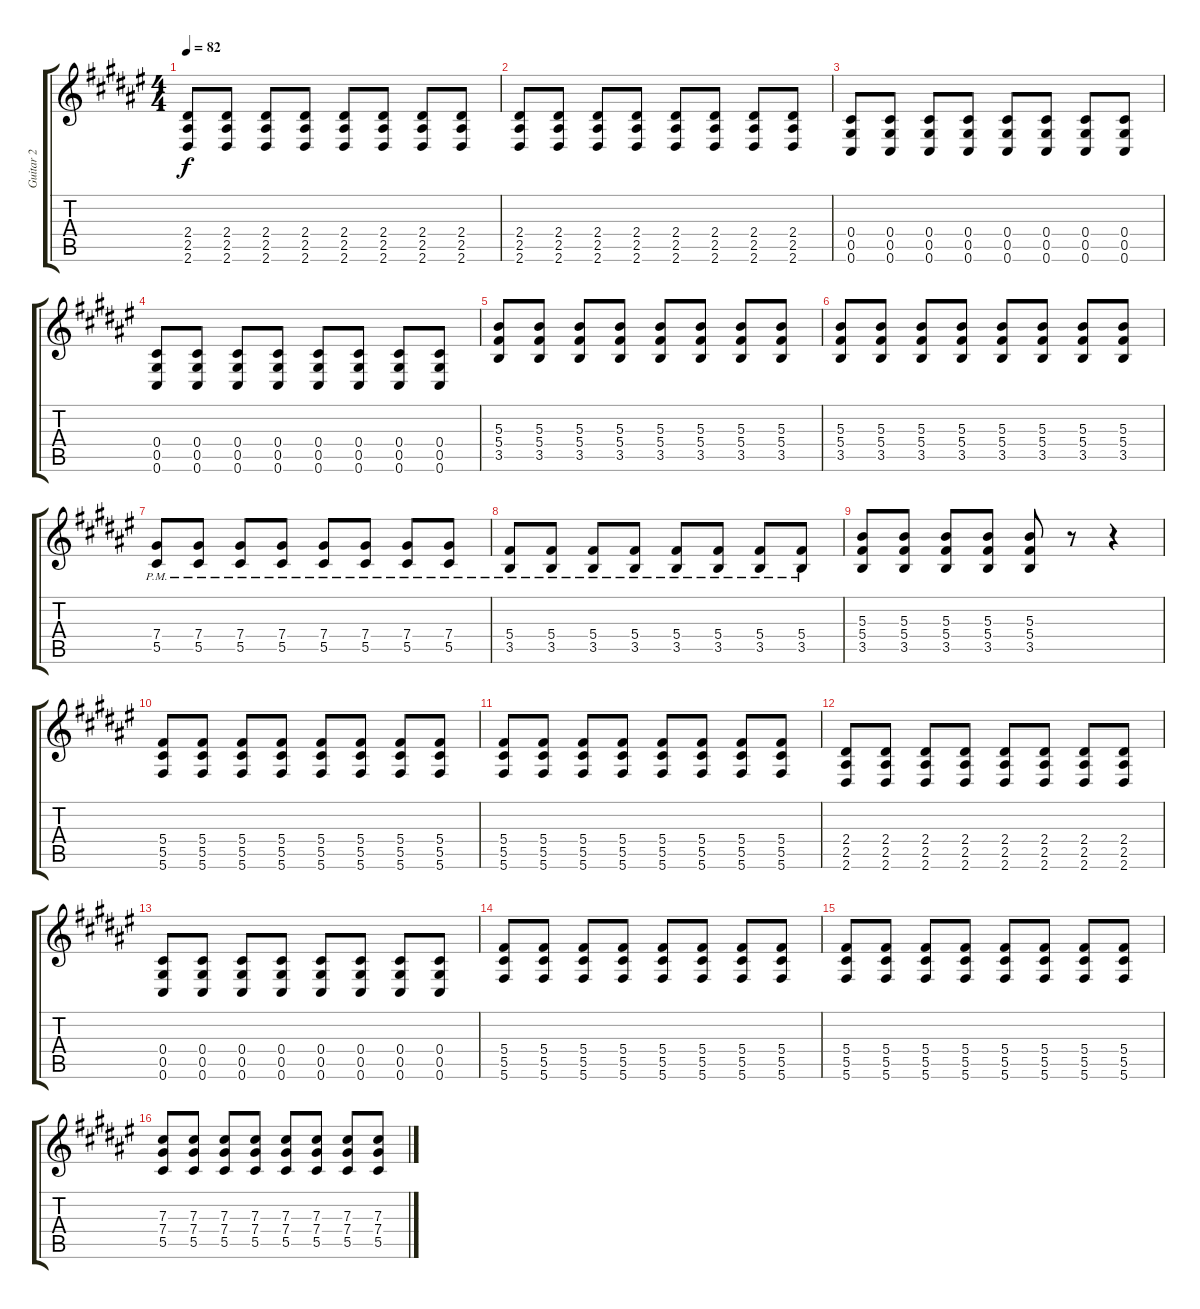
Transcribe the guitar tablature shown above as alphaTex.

\track ("Guitar 2" "Guitar 2") {instrument distortionguitar}
\staff {score tabs}
\tuning (Eb4 Bb3 Gb3 Db3 Ab2 Db2) {hide}
\ts (4 4)
\tempo 82
\clef g2
\ks f#
(2.4 2.5 2.6).8{dy f} (2.4 2.5 2.6).8 (2.4 2.5 2.6).8 (2.4 2.5 2.6).8 (2.4 2.5 2.6).8 (2.4 2.5 2.6).8 (2.4 2.5 2.6).8 (2.4 2.5 2.6).8 |
(2.4 2.5 2.6).8 (2.4 2.5 2.6).8 (2.4 2.5 2.6).8 (2.4 2.5 2.6).8 (2.4 2.5 2.6).8 (2.4 2.5 2.6).8 (2.4 2.5 2.6).8 (2.4 2.5 2.6).8 |
(0.4 0.5 0.6).8 (0.4 0.5 0.6).8 (0.4 0.5 0.6).8 (0.4 0.5 0.6).8 (0.4 0.5 0.6).8 (0.4 0.5 0.6).8 (0.4 0.5 0.6).8 (0.4 0.5 0.6).8 |
(0.4 0.5 0.6).8 (0.4 0.5 0.6).8 (0.4 0.5 0.6).8 (0.4 0.5 0.6).8 (0.4 0.5 0.6).8 (0.4 0.5 0.6).8 (0.4 0.5 0.6).8 (0.4 0.5 0.6).8 |
(5.3 5.4 3.5).8 (5.3 5.4 3.5).8 (5.3 5.4 3.5).8 (5.3 5.4 3.5).8 (5.3 5.4 3.5).8 (5.3 5.4 3.5).8 (5.3 5.4 3.5).8 (5.3 5.4 3.5).8 |
(5.3 5.4 3.5).8 (5.3 5.4 3.5).8 (5.3 5.4 3.5).8 (5.3 5.4 3.5).8 (5.3 5.4 3.5).8 (5.3 5.4 3.5).8 (5.3 5.4 3.5).8 (5.3 5.4 3.5).8 |
(7.4{pm} 5.5{pm}).8 (7.4{pm} 5.5{pm}).8 (7.4{pm} 5.5{pm}).8 (7.4{pm} 5.5{pm}).8 (7.4{pm} 5.5{pm}).8 (7.4{pm} 5.5{pm}).8 (7.4{pm} 5.5{pm}).8 (7.4{pm} 5.5{pm}).8 |
(5.4{pm} 3.5{pm}).8 (5.4{pm} 3.5{pm}).8 (5.4{pm} 3.5{pm}).8 (5.4{pm} 3.5{pm}).8 (5.4{pm} 3.5{pm}).8 (5.4{pm} 3.5{pm}).8 (5.4{pm} 3.5{pm}).8 (5.4{pm} 3.5{pm}).8 |
(5.3 5.4 3.5).8 (5.3 5.4 3.5).8 (5.3 5.4 3.5).8 (5.3 5.4 3.5).8 (5.3 5.4 3.5).8 r.8 r.4 |
(5.4 5.5 5.6).8 (5.4 5.5 5.6).8 (5.4 5.5 5.6).8 (5.4 5.5 5.6).8 (5.4 5.5 5.6).8 (5.4 5.5 5.6).8 (5.4 5.5 5.6).8 (5.4 5.5 5.6).8 |
(5.4 5.5 5.6).8 (5.4 5.5 5.6).8 (5.4 5.5 5.6).8 (5.4 5.5 5.6).8 (5.4 5.5 5.6).8 (5.4 5.5 5.6).8 (5.4 5.5 5.6).8 (5.4 5.5 5.6).8 |
(2.4 2.5 2.6).8 (2.4 2.5 2.6).8 (2.4 2.5 2.6).8 (2.4 2.5 2.6).8 (2.4 2.5 2.6).8 (2.4 2.5 2.6).8 (2.4 2.5 2.6).8 (2.4 2.5 2.6).8 |
(0.4 0.5 0.6).8 (0.4 0.5 0.6).8 (0.4 0.5 0.6).8 (0.4 0.5 0.6).8 (0.4 0.5 0.6).8 (0.4 0.5 0.6).8 (0.4 0.5 0.6).8 (0.4 0.5 0.6).8 |
(5.4 5.5 5.6).8 (5.4 5.5 5.6).8 (5.4 5.5 5.6).8 (5.4 5.5 5.6).8 (5.4 5.5 5.6).8 (5.4 5.5 5.6).8 (5.4 5.5 5.6).8 (5.4 5.5 5.6).8 |
(5.4 5.5 5.6).8 (5.4 5.5 5.6).8 (5.4 5.5 5.6).8 (5.4 5.5 5.6).8 (5.4 5.5 5.6).8 (5.4 5.5 5.6).8 (5.4 5.5 5.6).8 (5.4 5.5 5.6).8 |
(7.3 7.4 5.5).8 (7.3 7.4 5.5).8 (7.3 7.4 5.5).8 (7.3 7.4 5.5).8 (7.3 7.4 5.5).8 (7.3 7.4 5.5).8 (7.3 7.4 5.5).8 (7.3 7.4 5.5).8
